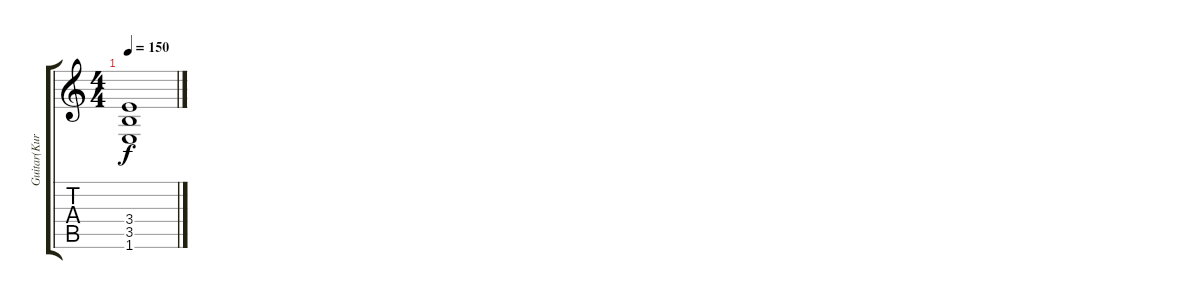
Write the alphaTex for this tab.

\track ("Guitar(Kurt Cobain)" "Guitar(Kur") {instrument distortionguitar}
\staff {score tabs}
\tuning (Eb4 Bb3 Gb3 Db3 Ab2 Eb2) {hide}
\ts (4 4)
\tempo 150
\clef g2
\ks c
(3.4 3.5 1.6).1{dy f}
